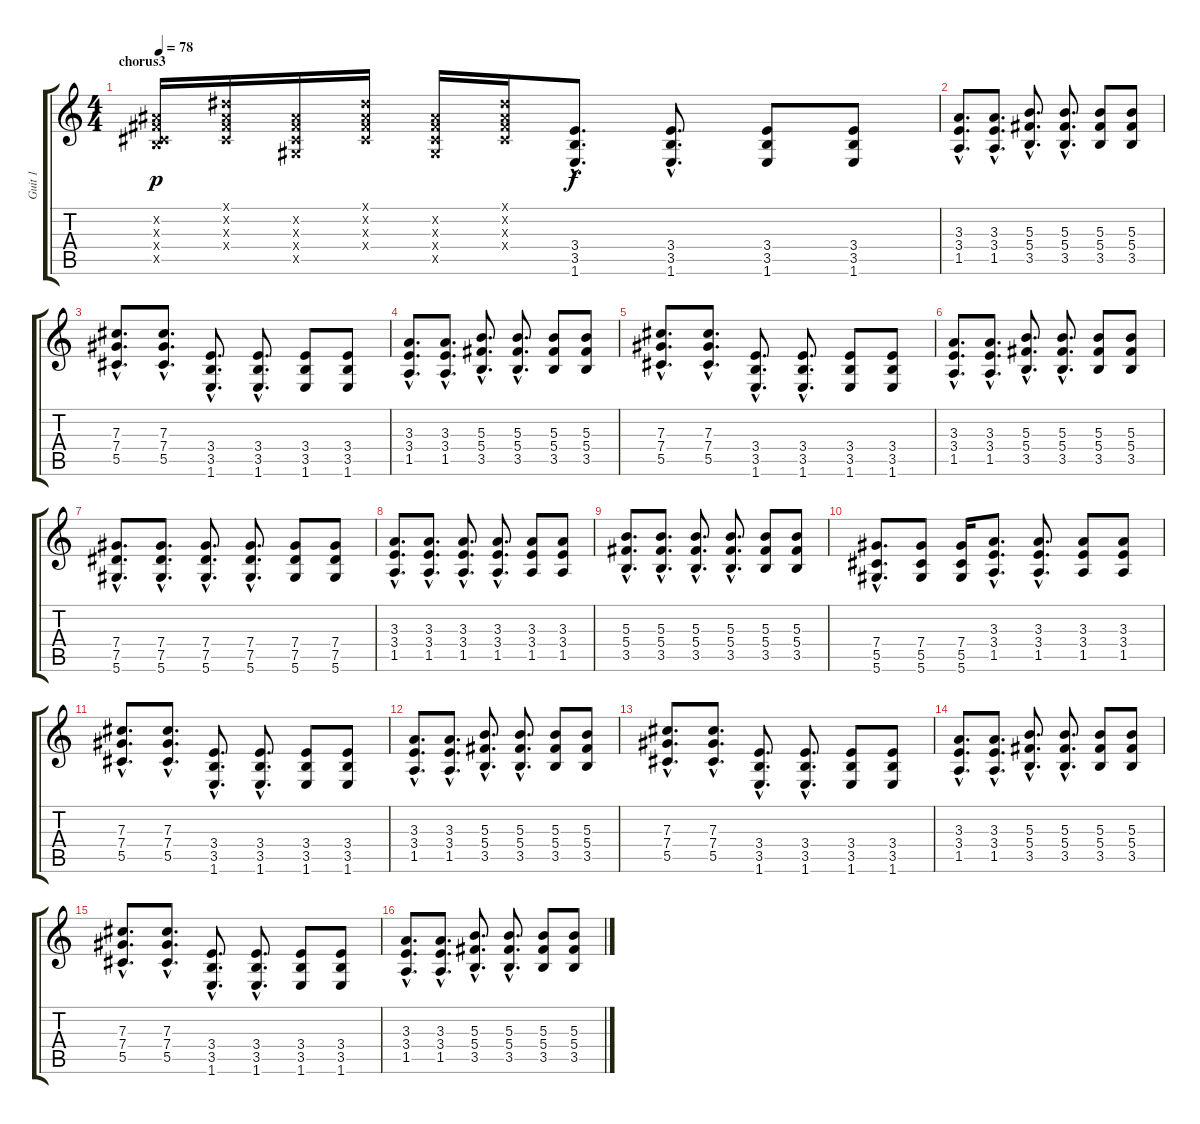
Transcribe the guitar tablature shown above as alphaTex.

\track ("Guit 1" "Guit 1") {instrument electricguitarjazz}
\staff {score tabs}
\tuning (Eb4 Bb3 Gb3 Db3 Ab2 Eb2) {hide}
\ts (4 4)
\section ("" "chorus3")
\tempo 78
\clef g2
\ks c
(0.2{x} 0.3{x} 0.4{x} 3.5{x}).16{dy p} (0.1{x} 0.2{x} 0.3{x} 0.4{x}).16 (0.2{x} 0.3{x} 0.4{x} 0.5{x}).16 (0.1{x} 0.2{x} 0.3{x} 0.4{x}).16 (0.2{x} 0.3{x} 0.4{x} 0.5{x}).16 (0.1{x} 0.2{x} 0.3{x} 0.4{x}).16 (3.4{hac} 3.5{hac} 1.6{hac}).8{d dy f} (3.4{hac} 3.5{hac} 1.6{hac}).8{d} (3.4 3.5 1.6).8 (3.4 3.5 1.6).8 |
(3.3{hac} 3.4{hac} 1.5{hac}).8{d} (3.3{hac} 3.4{hac} 1.5{hac}).8{d} (5.3{hac} 5.4{hac} 3.5{hac}).8{d} (5.3{hac} 5.4{hac} 3.5{hac}).8{d} (5.3 5.4 3.5).8 (5.3 5.4 3.5).8 |
(7.3{hac} 7.4{hac} 5.5{hac}).8{d} (7.3{hac} 7.4{hac} 5.5{hac}).8{d} (3.4{hac} 3.5{hac} 1.6{hac}).8{d} (3.4{hac} 3.5{hac} 1.6{hac}).8{d} (3.4 3.5 1.6).8 (3.4 3.5 1.6).8 |
(3.3{hac} 3.4{hac} 1.5{hac}).8{d} (3.3{hac} 3.4{hac} 1.5{hac}).8{d} (5.3{hac} 5.4{hac} 3.5{hac}).8{d} (5.3{hac} 5.4{hac} 3.5{hac}).8{d} (5.3 5.4 3.5).8 (5.3 5.4 3.5).8 |
(7.3{hac} 7.4{hac} 5.5{hac}).8{d} (7.3{hac} 7.4{hac} 5.5{hac}).8{d} (3.4{hac} 3.5{hac} 1.6{hac}).8{d} (3.4{hac} 3.5{hac} 1.6{hac}).8{d} (3.4 3.5 1.6).8 (3.4 3.5 1.6).8 |
(3.3{hac} 3.4{hac} 1.5{hac}).8{d} (3.3{hac} 3.4{hac} 1.5{hac}).8{d} (5.3{hac} 5.4{hac} 3.5{hac}).8{d} (5.3{hac} 5.4{hac} 3.5{hac}).8{d} (5.3 5.4 3.5).8 (5.3 5.4 3.5).8 |
(7.4{hac} 7.5{hac} 5.6{hac}).8{d} (7.4{hac} 7.5{hac} 5.6{hac}).8{d} (7.4{hac} 7.5{hac} 5.6{hac}).8{d} (7.4{hac} 7.5{hac} 5.6{hac}).8{d} (7.4 7.5 5.6).8 (7.4 7.5 5.6).8 |
(3.3{hac} 3.4{hac} 1.5{hac}).8{d} (3.3{hac} 3.4{hac} 1.5{hac}).8{d} (3.3{hac} 3.4{hac} 1.5{hac}).8{d} (3.3{hac} 3.4{hac} 1.5{hac}).8{d} (3.3 3.4 1.5).8 (3.3 3.4 1.5).8 |
(5.3{hac} 5.4{hac} 3.5{hac}).8{d} (5.3{hac} 5.4{hac} 3.5{hac}).8{d} (5.3{hac} 5.4{hac} 3.5{hac}).8{d} (5.3{hac} 5.4{hac} 3.5{hac}).8{d} (5.3 5.4 3.5).8 (5.3 5.4 3.5).8 |
(7.4{hac} 5.5{hac} 5.6{hac}).8{d} (7.4 5.5 5.6).8 (7.4 5.5 5.6).16 (3.3{hac} 3.4{hac} 1.5{hac}).8{d} (3.3{hac} 3.4{hac} 1.5{hac}).8{d} (3.3 3.4 1.5).8 (3.3 3.4 1.5).8 |
(7.3{hac} 7.4{hac} 5.5{hac}).8{d} (7.3{hac} 7.4{hac} 5.5{hac}).8{d} (3.4{hac} 3.5{hac} 1.6{hac}).8{d} (3.4{hac} 3.5{hac} 1.6{hac}).8{d} (3.4 3.5 1.6).8 (3.4 3.5 1.6).8 |
(3.3{hac} 3.4{hac} 1.5{hac}).8{d} (3.3{hac} 3.4{hac} 1.5{hac}).8{d} (5.3{hac} 5.4{hac} 3.5{hac}).8{d} (5.3{hac} 5.4{hac} 3.5{hac}).8{d} (5.3 5.4 3.5).8 (5.3 5.4 3.5).8 |
(7.3{hac} 7.4{hac} 5.5{hac}).8{d} (7.3{hac} 7.4{hac} 5.5{hac}).8{d} (3.4{hac} 3.5{hac} 1.6{hac}).8{d} (3.4{hac} 3.5{hac} 1.6{hac}).8{d} (3.4 3.5 1.6).8 (3.4 3.5 1.6).8 |
(3.3{hac} 3.4{hac} 1.5{hac}).8{d} (3.3{hac} 3.4{hac} 1.5{hac}).8{d} (5.3{hac} 5.4{hac} 3.5{hac}).8{d} (5.3{hac} 5.4{hac} 3.5{hac}).8{d} (5.3 5.4 3.5).8 (5.3 5.4 3.5).8 |
(7.3{hac} 7.4{hac} 5.5{hac}).8{d} (7.3{hac} 7.4{hac} 5.5{hac}).8{d} (3.4{hac} 3.5{hac} 1.6{hac}).8{d} (3.4{hac} 3.5{hac} 1.6{hac}).8{d} (3.4 3.5 1.6).8 (3.4 3.5 1.6).8 |
(3.3{hac} 3.4{hac} 1.5{hac}).8{d} (3.3{hac} 3.4{hac} 1.5{hac}).8{d} (5.3{hac} 5.4{hac} 3.5{hac}).8{d} (5.3{hac} 5.4{hac} 3.5{hac}).8{d} (5.3 5.4 3.5).8 (5.3 5.4 3.5).8
